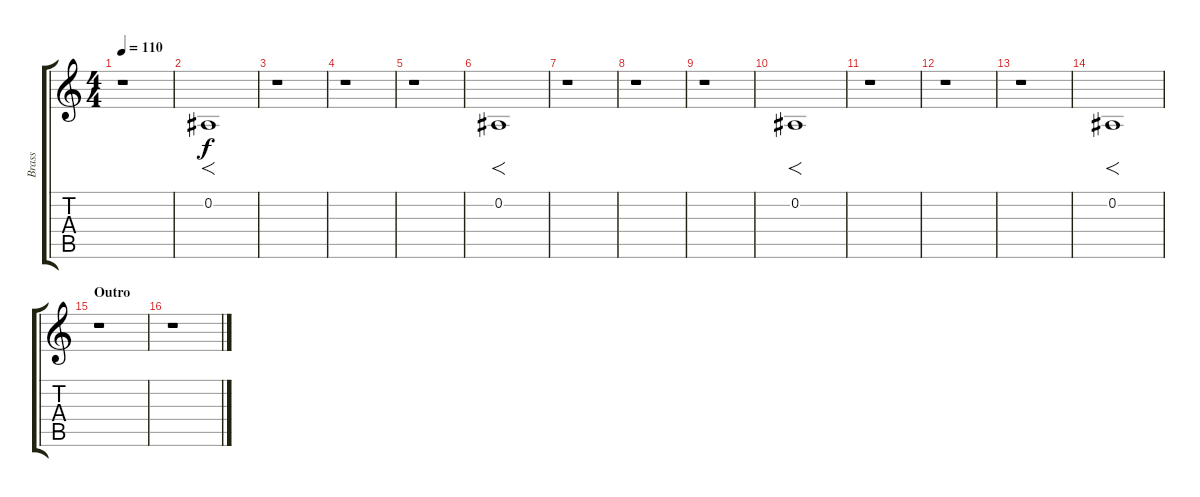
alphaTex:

\track ("Brass" "Brass") {instrument brasssection}
\staff {score tabs}
\tuning (Eb4 Bb3 Gb3 Db3 Ab2 Eb2) {hide}
\ts (4 4)
\tempo 110
\clef g2
\ks c
r.1{dy f} |
0.2.1{f} |
r.1 |
r.1 |
r.1 |
0.2.1{f} |
r.1 |
r.1 |
r.1 |
0.2.1{f} |
r.1 |
r.1 |
r.1 |
0.2.1{f} |
\section ("" "Outro")
r.1 |
r.1
